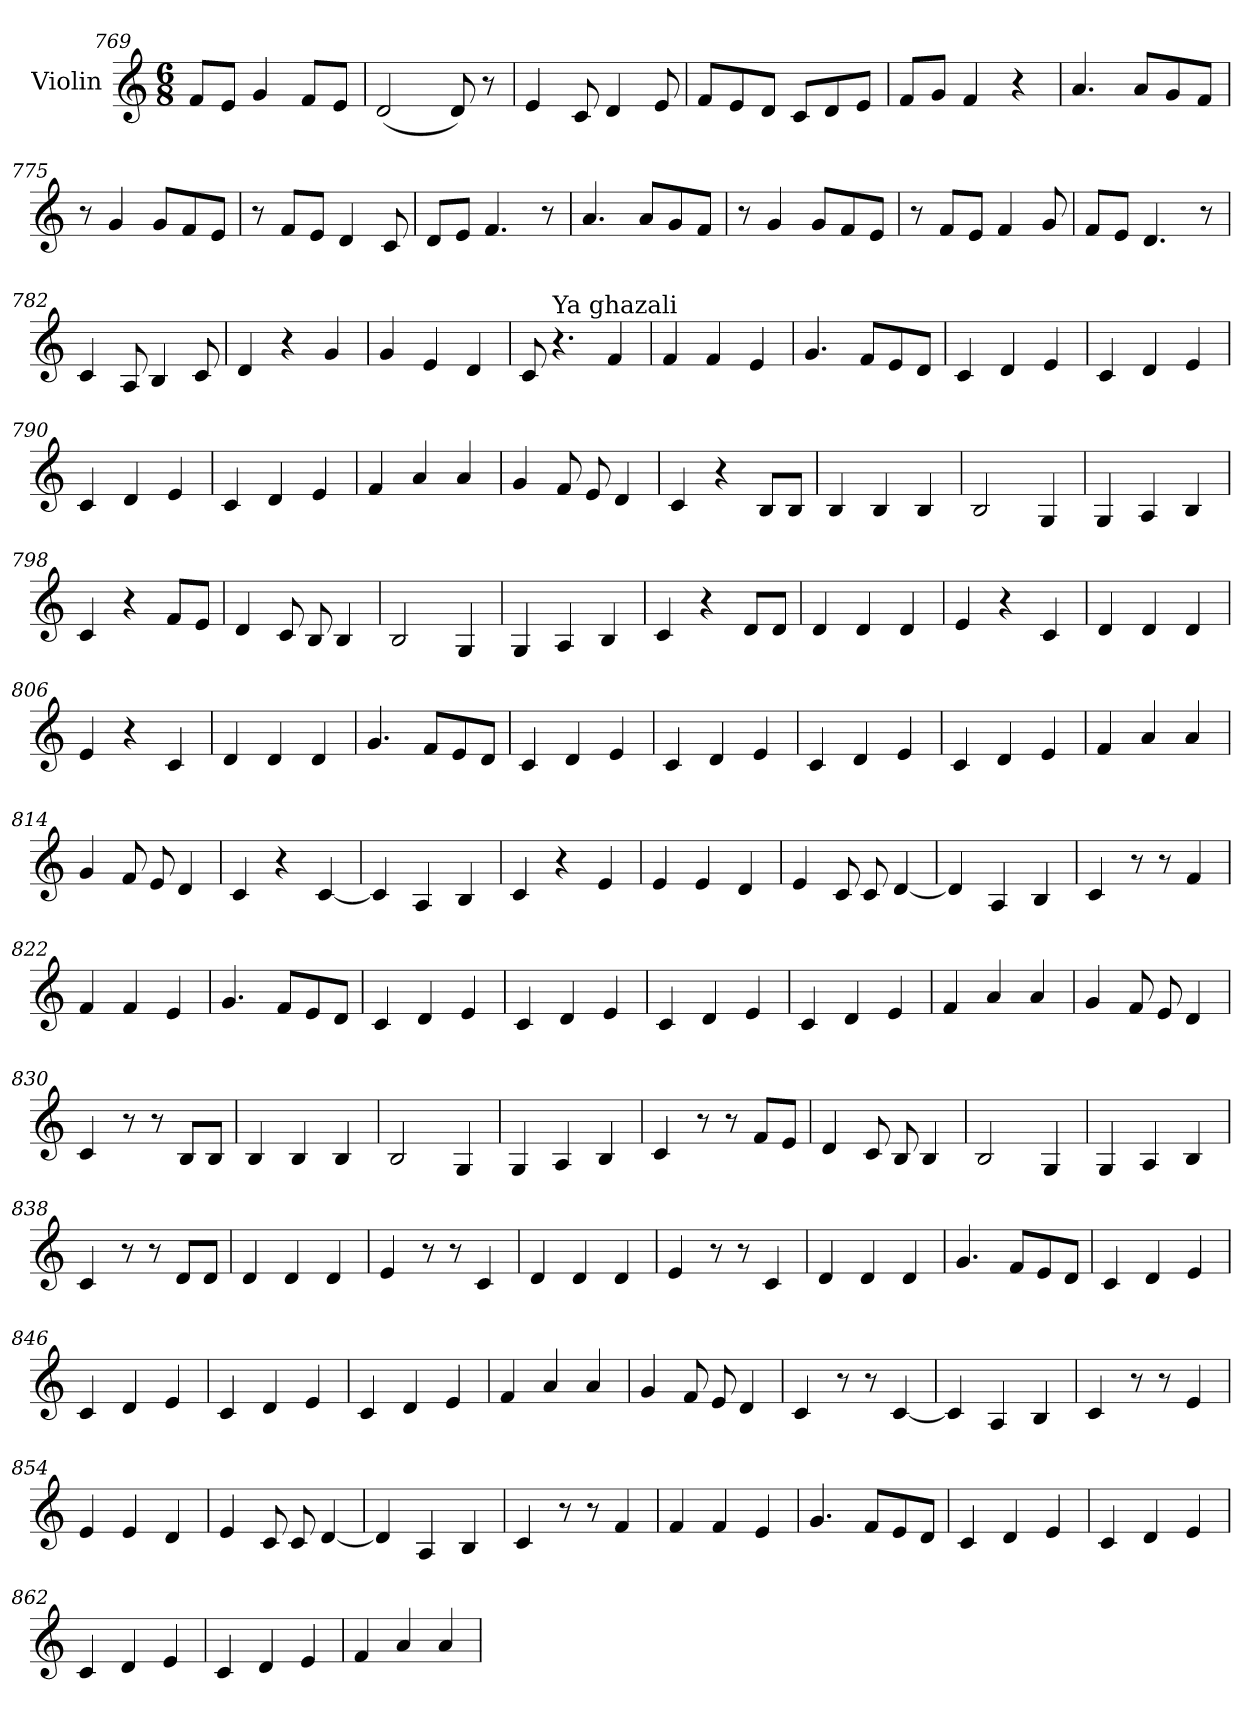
**kern
*part1
*staff1
*I"Violin
*clefG2
*k[]
*C:
*M6/8
=769
8f/L
8e/J
4g/
8f/L
8e/J
!!LO:PB:g=z
=770
(2d/
8d/)
8r
=771
4e/
8c/
4d/
8e/
=772
8f/L
8e/
8d/J
8c/L
8d/
8e/J
!!LO:PB:g=z
=773
8f/L
8g/J
4f/
4r
=774
4.a/
8a/L
8g/
8f/J
=775
8r
4g/
8g/L
8f/
8e/J
=776
8r
8f/L
8e/J
4d/
8c/
=777
8d/L
8e/J
4.f/
8r
=778
4.a/
8a/L
8g/
8f/J
!!LO:PB:g=z
=779
8r
4g/
8g/L
8f/
8e/J
=780
8r
8f/L
8e/J
4f/
8g/
=781
8f/L
8e/J
4.d/
8r
!!LO:PB:g=z
=782
4c/
8A/
4B/
8c/
=783
4d/
4r
4g/
=784
4g/
4e/
4d/
=785
*MM160
8c/
!LO:TX:a:t=Ya ghazali
4.r
4f/
!!LO:PB:g=z
=786
4f/
4f/
4e/
=787
4.g/
8f/L
8e/
8d/J
=788
4c/
4d/
4e/
!!LO:PB:g=z
=789
4c/
4d/
4e/
=790
4c/
4d/
4e/
=791
4c/
4d/
4e/
=792
4f/
4a/
4a/
!!LO:PB:g=z
=793
4g/
8f/
8e/
4d/
=794
4c/
4r
8B/L
8B/J
=795
4B/
4B/
4B/
!!LO:PB:g=z
=796
2B/
4G/
=797
4G/
4A/
4B/
=798
4c/
4r
8f/L
8e/J
=799
4d/
8c/
8B/
4B/
!!LO:PB:g=z
=800
2B/
4G/
=801
4G/
4A/
4B/
=802
4c/
4r
8d/L
8d/J
!!LO:PB:g=z
=803
4d/
4d/
4d/
=804
4e/
4r
4c/
=805
4d/
4d/
4d/
=806
4e/
4r
4c/
!!LO:PB:g=z
=807
4d/
4d/
4d/
=808
4.g/
8f/L
8e/
8d/J
=809
4c/
4d/
4e/
!!LO:PB:g=z
=810
4c/
4d/
4e/
=811
4c/
4d/
4e/
=812
4c/
4d/
4e/
=813
4f/
4a/
4a/
!!LO:PB:g=z
=814
4g/
8f/
8e/
4d/
=815
4c/
4r
[4c/
=816
4c/]
4A/
4B/
!!LO:PB:g=z
=817
4c/
4r
4e/
=818
4e/
4e/
4d/
=819
4e/
8c/
8c/
[4d/
=820
4d/]
4A/
4B/
!!LO:PB:g=z
=821
4c/
8r
8r
4f/
=822
4f/
4f/
4e/
=823
4.g/
8f/L
8e/
8d/J
!!LO:PB:g=z
=824
4c/
4d/
4e/
=825
4c/
4d/
4e/
=826
4c/
4d/
4e/
=827
4c/
4d/
4e/
!!LO:PB:g=z
=828
4f/
4a/
4a/
=829
4g/
8f/
8e/
4d/
=830
4c/
8r
8r
8B/L
8B/J
=831
4B/
4B/
4B/
=832
2B/
4G/
=833
4G/
4A/
4B/
!!LO:PB:g=z
=834
4c/
8r
8r
8f/L
8e/J
=835
4d/
8c/
8B/
4B/
=836
2B/
4G/
=837
4G/
4A/
4B/
!!LO:PB:g=z
=838
4c/
8r
8r
8d/L
8d/J
=839
4d/
4d/
4d/
=840
4e/
8r
8r
4c/
!!LO:PB:g=z
=841
4d/
4d/
4d/
=842
4e/
8r
8r
4c/
=843
4d/
4d/
4d/
=844
4.g/
8f/L
8e/
8d/J
!!LO:PB:g=z
=845
4c/
4d/
4e/
=846
4c/
4d/
4e/
=847
4c/
4d/
4e/
!!LO:PB:g=z
=848
4c/
4d/
4e/
=849
4f/
4a/
4a/
=850
4g/
8f/
8e/
4d/
=851
4c/
8r
8r
[4c/
!!LO:PB:g=z
=852
4c/]
4A/
4B/
=853
4c/
8r
8r
4e/
=854
4e/
4e/
4d/
!!LO:PB:g=z
=855
4e/
8c/
8c/
[4d/
=856
4d/]
4A/
4B/
=857
4c/
8r
8r
4f/
=858
4f/
4f/
4e/
!!LO:PB:g=z
=859
4.g/
8f/L
8e/
8d/J
=860
4c/
4d/
4e/
=861
4c/
4d/
4e/
!!LO:PB:g=z
=862
4c/
4d/
4e/
=863
4c/
4d/
4e/
=864
4f/
4a/
4a/
=
*-
